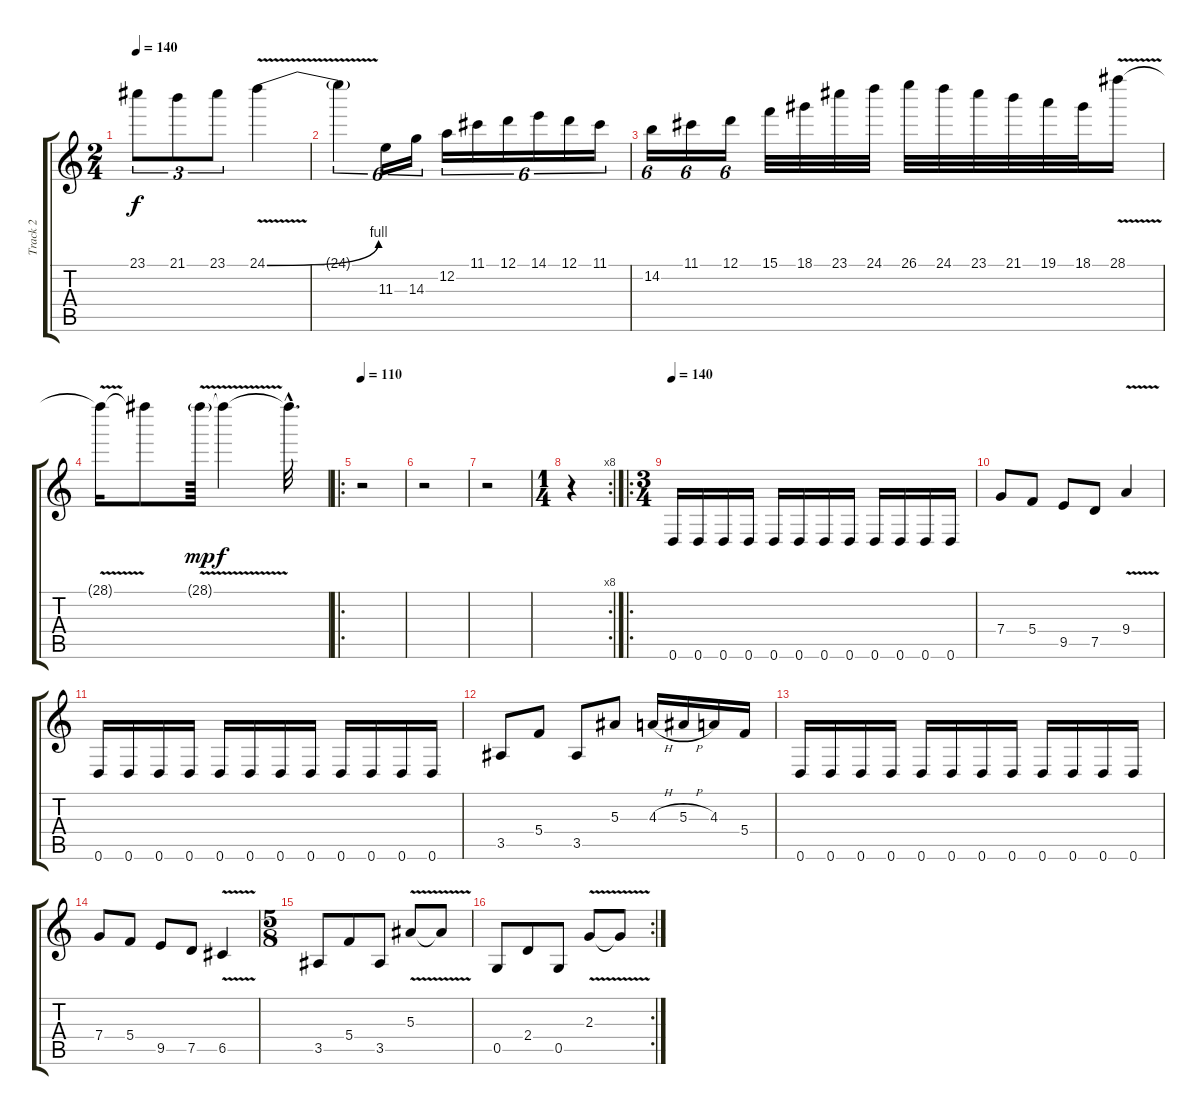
\track ("Track 2" "Track 2") {instrument distortionguitar}
\staff {score tabs}
\tuning (D4 A3 F3 C3 G2 D2) {hide}
\ts (2 4)
\tempo 140
\clef g2
\ks c
23.1.8{tu (3 2) dy f} 21.1.8{tu (3 2)} 23.1.8{tu (3 2)} 24.1{be (bend 0 0 60 4) v}.4 |
24.1{t}.4{tu (6 4)} 11.3.16{tu (6 4)} 14.3.16{tu (6 4)} 12.2.16{tu (6 4)} 11.1.16{tu (6 4)} 12.1.16{tu (6 4)} 14.1.16{tu (6 4)} 12.1.16{tu (6 4)} 11.1.16{tu (6 4)} |
14.2.16{tu (6 4)} 11.1.16{tu (6 4)} 12.1.16{tu (6 4)} 15.1.32 18.1.32 23.1.32 24.1.32 26.1.32 24.1.32 23.1.32 21.1.32 19.1.32 18.1.32 28.1{v}.16{volume 6} |
28.1{t}.16 28.1{t}.8 28.1{v g}.64{dy mp} 28.1{t}.4{dy f} 28.1{hac t}.32{d} |
\ro
\tempo 110
r.2{volume 13} |
r.2 |
r.2 |
\rc 8
\ts (1 4)
r.4 |
\ro
\ts (3 4)
\tempo 140
0.6.16 0.6.16 0.6.16 0.6.16 0.6.16 0.6.16 0.6.16 0.6.16 0.6.16 0.6.16 0.6.16 0.6.16 |
7.4.8 5.4.8 9.5.8 7.5.8 9.4{v}.4 |
0.6.16 0.6.16 0.6.16 0.6.16 0.6.16 0.6.16 0.6.16 0.6.16 0.6.16 0.6.16 0.6.16 0.6.16 |
3.5.8 5.4.8 3.5.8 5.3.8 4.3{h}.16 5.3{h}.16 4.3.16 5.4.16 |
0.6.16 0.6.16 0.6.16 0.6.16 0.6.16 0.6.16 0.6.16 0.6.16 0.6.16 0.6.16 0.6.16 0.6.16 |
7.4.8 5.4.8 9.5.8 7.5.8 6.5{v}.4 |
\ts (5 8)
3.5.8 5.4.8 3.5.8 5.3{v}.8 5.3{t}.8 |
\rc 2
0.5.8 2.4.8 0.5.8 2.3{v}.8 2.3{t}.8
